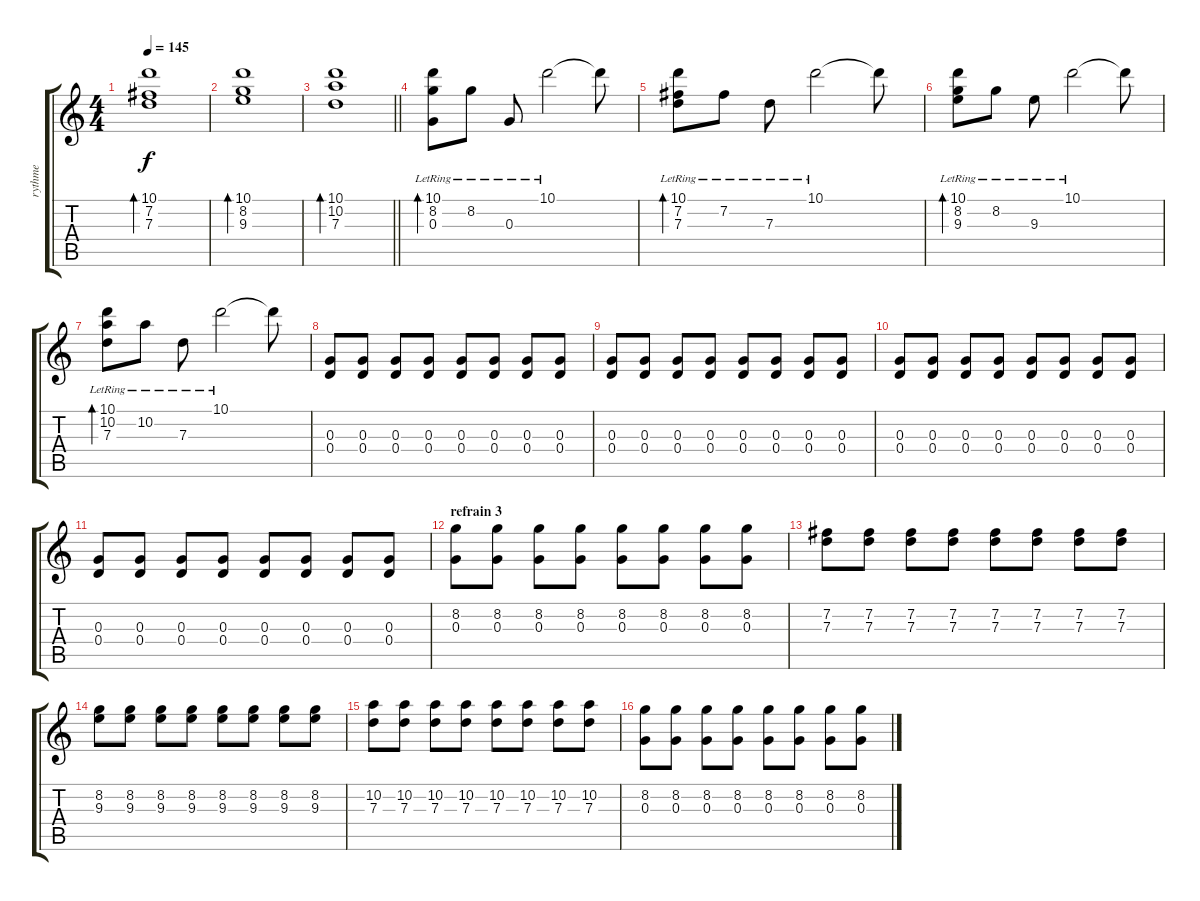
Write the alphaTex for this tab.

\track ("rythme" "rythme") {instrument distortionguitar}
\staff {score tabs}
\tuning (E4 B3 G3 D3 A2 E2) {hide}
\ts (4 4)
\tempo 145
\clef g2
\ks c
(10.1 7.2 7.3).1{bd 480 dy f} |
(10.1 8.2 9.3).1{bd 480} |
\barLineRight lightlight
(10.1 10.2 7.3).1{bd 480} |
(10.1{lr} 8.2 0.3{lr}).8{bd 480 volume 11} 8.2{lr}.8 0.3{lr}.8 10.1{lr}.2 10.1{t}.8 |
(10.1{lr} 7.2 7.3{lr}).8{bd 480} 7.2{lr}.8 7.3{lr}.8 10.1{lr}.2 10.1{t}.8 |
(10.1{lr} 8.2 9.3{lr}).8{bd 480} 8.2{lr}.8 9.3{lr}.8 10.1{lr}.2 10.1{t}.8 |
(10.1{lr} 10.2 7.3{lr}).8{bd 480} 10.2{lr}.8 7.3{lr}.8 10.1{lr}.2 10.1{t}.8 |
(0.3 0.4).8 (0.3 0.4).8 (0.3 0.4).8 (0.3 0.4).8 (0.3 0.4).8 (0.3 0.4).8 (0.3 0.4).8 (0.3 0.4).8 |
(0.3 0.4).8 (0.3 0.4).8 (0.3 0.4).8 (0.3 0.4).8 (0.3 0.4).8 (0.3 0.4).8 (0.3 0.4).8 (0.3 0.4).8 |
(0.3 0.4).8 (0.3 0.4).8 (0.3 0.4).8 (0.3 0.4).8 (0.3 0.4).8 (0.3 0.4).8 (0.3 0.4).8 (0.3 0.4).8 |
(0.3 0.4).8 (0.3 0.4).8 (0.3 0.4).8 (0.3 0.4).8 (0.3 0.4).8 (0.3 0.4).8 (0.3 0.4).8 (0.3 0.4).8 |
\section ("" "refrain 3")
(8.2 0.3).8{instrument distortionguitar} (8.2 0.3).8 (8.2 0.3).8 (8.2 0.3).8 (8.2 0.3).8 (8.2 0.3).8 (8.2 0.3).8 (8.2 0.3).8 |
(7.2 7.3).8 (7.2 7.3).8 (7.2 7.3).8 (7.2 7.3).8 (7.2 7.3).8 (7.2 7.3).8 (7.2 7.3).8 (7.2 7.3).8 |
(8.2 9.3).8 (8.2 9.3).8 (8.2 9.3).8 (8.2 9.3).8 (8.2 9.3).8 (8.2 9.3).8 (8.2 9.3).8 (8.2 9.3).8 |
(10.2 7.3).8 (10.2 7.3).8 (10.2 7.3).8 (10.2 7.3).8 (10.2 7.3).8 (10.2 7.3).8 (10.2 7.3).8 (10.2 7.3).8 |
(8.2 0.3).8 (8.2 0.3).8 (8.2 0.3).8 (8.2 0.3).8 (8.2 0.3).8 (8.2 0.3).8 (8.2 0.3).8 (8.2 0.3).8
